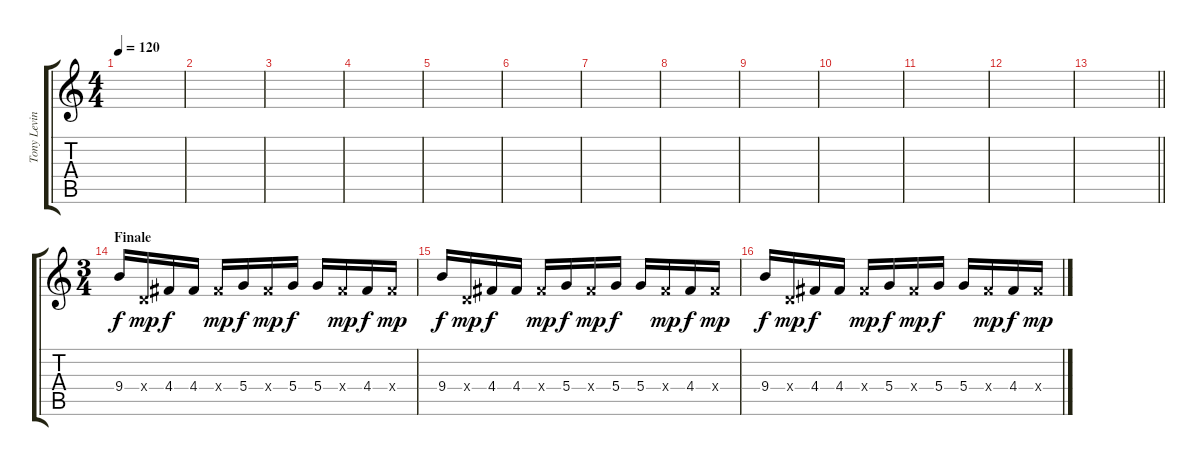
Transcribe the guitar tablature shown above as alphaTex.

\track ("Tony Levin (Stick - High)" "Tony Levin") {instrument electricbassfinger}
\staff {score tabs}
\tuning (E4 B3 G3 D3 A2 E2) {hide}
\ts (4 4)
\tempo 120
\clef g2
\ks c
|
|
|
|
|
|
|
|
|
|
|
|
\barLineRight lightlight
|
\ts (3 4)
\section ("" "Finale")
9.4.16 0.4{x}.16{dy mp} 4.4.16{dy f} 4.4.16 4.4{x}.16{dy mp} 5.4.16{dy f} 4.4{x}.16{dy mp} 5.4.16{dy f} 5.4.16 4.4{x}.16{dy mp} 4.4.16{dy f} 4.4{x}.16{dy mp} |
9.4.16{dy f} 0.4{x}.16{dy mp} 4.4.16{dy f} 4.4.16 4.4{x}.16{dy mp} 5.4.16{dy f} 4.4{x}.16{dy mp} 5.4.16{dy f} 5.4.16 4.4{x}.16{dy mp} 4.4.16{dy f} 4.4{x}.16{dy mp} |
9.4.16{dy f} 0.4{x}.16{dy mp} 4.4.16{dy f} 4.4.16 4.4{x}.16{dy mp} 5.4.16{dy f} 4.4{x}.16{dy mp} 5.4.16{dy f} 5.4.16 4.4{x}.16{dy mp} 4.4.16{dy f} 4.4{x}.16{dy mp}
